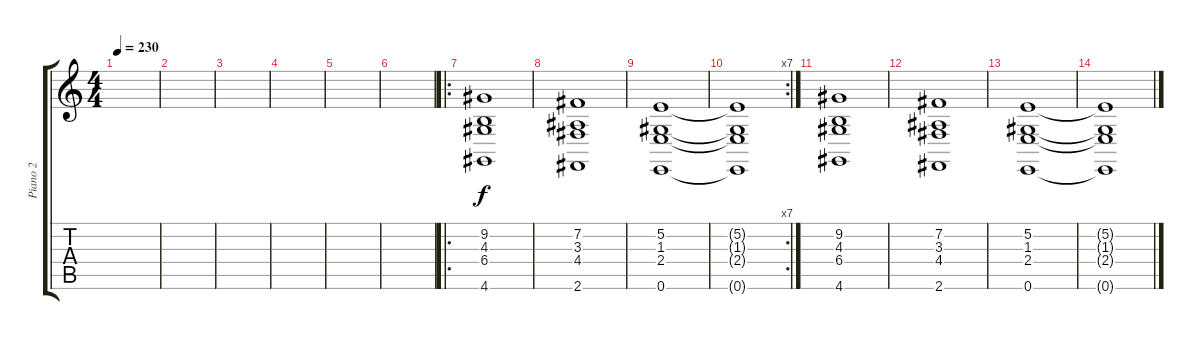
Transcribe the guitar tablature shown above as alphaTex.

\track ("Piano 2" "Piano 2") {instrument acousticgrandpiano}
\staff {score tabs}
\tuning (E4 B3 G3 D3 A2 E2) {hide}
\ts (4 4)
\tempo 230
\clef g2
\ks c
|
|
|
|
|
|
\ro
(9.2 4.3 6.4 4.6).1 |
(7.2 3.3 4.4 2.6).1 |
(5.2 1.3 2.4 0.6).1 |
\rc 7
(5.2{t} 1.3{t} 2.4{t} 0.6{t}).1 |
(9.2 4.3 6.4 4.6).1 |
(7.2 3.3 4.4 2.6).1 |
(5.2 1.3 2.4 0.6).1 |
(5.2{t} 1.3{t} 2.4{t} 0.6{t}).1
